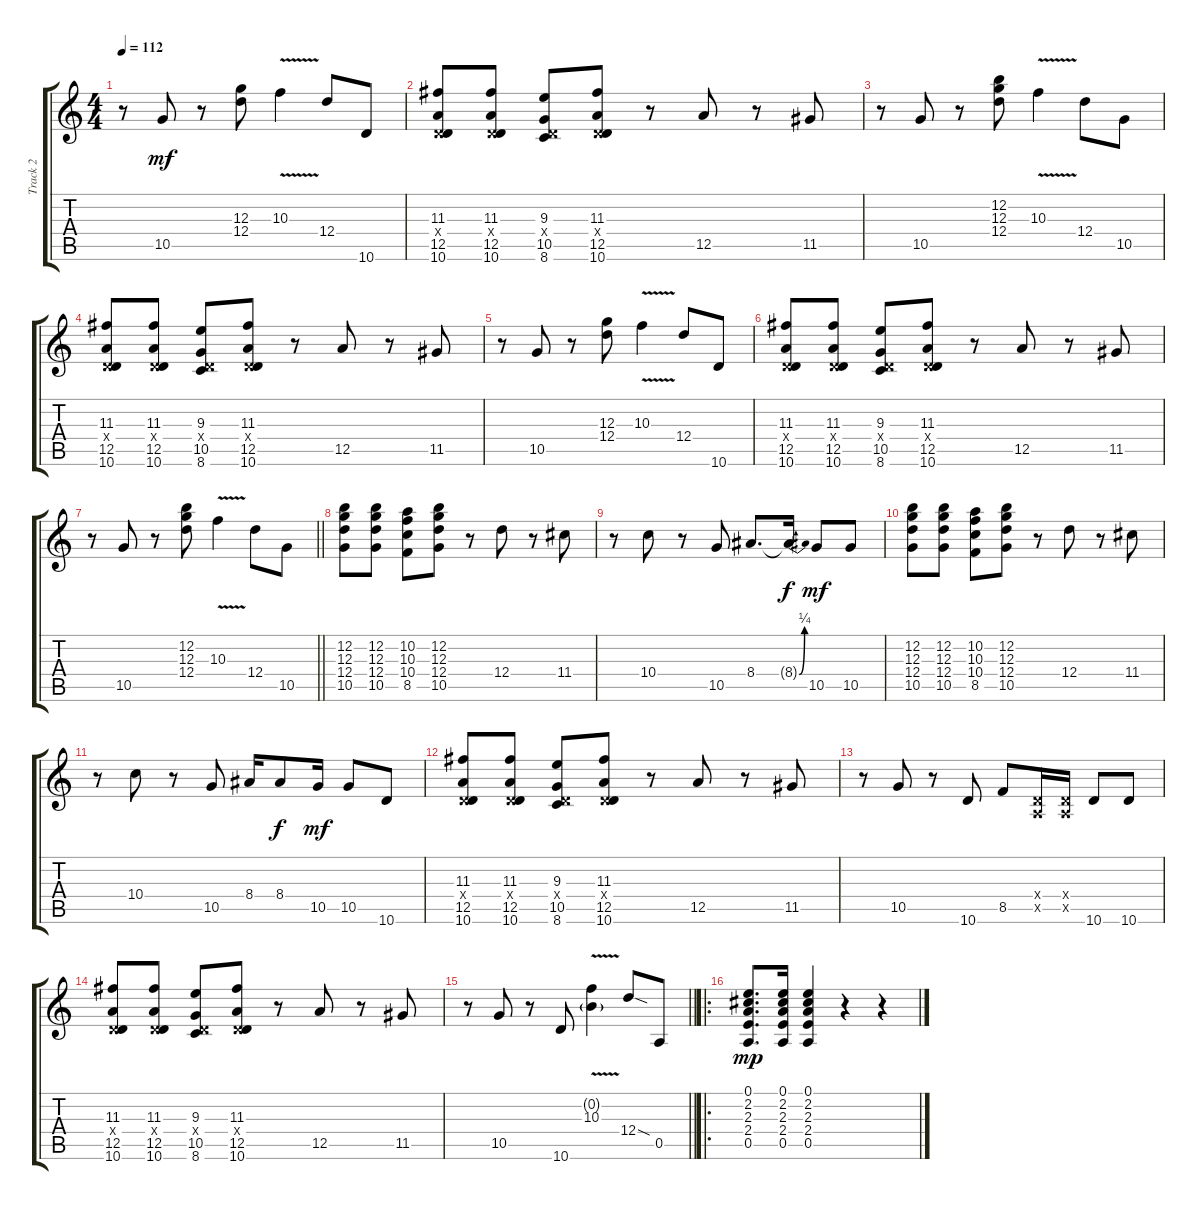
\track ("Track 2" "Track 2") {instrument overdrivenguitar}
\staff {score tabs}
\tuning (E4 B3 G3 D3 A2 E2) {hide}
\ts (4 4)
\tempo 112
\clef g2
\ks c
r.8{dy mf} 10.5.8 r.8 (12.3 12.4).8 10.3{v}.4 12.4.8 10.6.8 |
(11.3 0.4{x} 12.5 10.6).8 (11.3 0.4{x} 12.5 10.6).8 (9.3 0.4{x} 10.5 8.6).8 (11.3 0.4{x} 12.5 10.6).8 r.8 12.5.8 r.8 11.5.8 |
r.8 10.5.8 r.8 (12.2 12.3 12.4).8 10.3{v}.4 12.4.8 10.5.8 |
(11.3 0.4{x} 12.5 10.6).8 (11.3 0.4{x} 12.5 10.6).8 (9.3 0.4{x} 10.5 8.6).8 (11.3 0.4{x} 12.5 10.6).8 r.8 12.5.8 r.8 11.5.8 |
r.8 10.5.8 r.8 (12.3 12.4).8 10.3{v}.4 12.4.8 10.6.8 |
(11.3 0.4{x} 12.5 10.6).8 (11.3 0.4{x} 12.5 10.6).8 (9.3 0.4{x} 10.5 8.6).8 (11.3 0.4{x} 12.5 10.6).8 r.8 12.5.8 r.8 11.5.8 |
\barLineRight lightlight
r.8 10.5.8 r.8 (12.2 12.3 12.4).8 10.3{v}.4 12.4.8 10.5.8 |
(12.2 12.3 12.4 10.5).8 (12.2 12.3 12.4 10.5).8 (10.2 10.3 10.4 8.5).8 (12.2 12.3 12.4 10.5).8 r.8 12.4.8 r.8 11.4.8 |
r.8 10.4.8 r.8 10.5.8 8.4.8{d} 8.4{be (bend 0 0 60 1) t}.16{dy f} 10.5.8{dy mf} 10.5.8 |
(12.2 12.3 12.4 10.5).8 (12.2 12.3 12.4 10.5).8 (10.2 10.3 10.4 8.5).8 (12.2 12.3 12.4 10.5).8 r.8 12.4.8 r.8 11.4.8 |
r.8 10.4.8 r.8 10.5.8 8.4.16 8.4.8{dy f} 10.5.16{dy mf} 10.5.8 10.6.8 |
(11.3 0.4{x} 12.5 10.6).8 (11.3 0.4{x} 12.5 10.6).8 (9.3 0.4{x} 10.5 8.6).8 (11.3 0.4{x} 12.5 10.6).8 r.8 12.5.8 r.8 11.5.8 |
r.8 10.5.8 r.8 10.6.8 8.5.8 (0.4{x} 0.5{x}).16 (0.4{x} 0.5{x}).16 10.6.8 10.6.8 |
(11.3 0.4{x} 12.5 10.6).8 (11.3 0.4{x} 12.5 10.6).8 (9.3 0.4{x} 10.5 8.6).8 (11.3 0.4{x} 12.5 10.6).8 r.8 12.5.8 r.8 11.5.8 |
\barLineRight lightlight
r.8 10.5.8 r.8 10.6.8 (0.2{v g} 10.3{v}).4 12.4{sod}.8 0.5.8 |
\ro
(0.1 2.2 2.3 2.4 0.5).8{d dy mp} (0.1 2.2 2.3 2.4 0.5).16 (0.1 2.2 2.3 2.4 0.5).4 r.4 r.4
